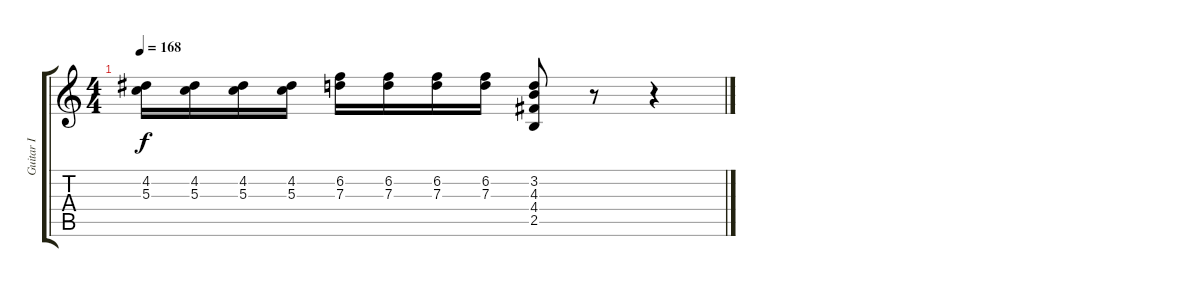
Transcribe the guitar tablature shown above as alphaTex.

\track ("Guitar I" "Guitar I") {instrument distortionguitar}
\staff {score tabs}
\tuning (E4 B3 G3 D3 A2 E2) {hide}
\ts (4 4)
\tempo 168
\clef g2
\ks c
(4.2 5.3).16{dy f} (4.2 5.3).16 (4.2 5.3).16 (4.2 5.3).16 (6.2 7.3).16 (6.2 7.3).16 (6.2 7.3).16 (6.2 7.3).16 (3.2 4.3 4.4 2.5).8 r.8 r.4
